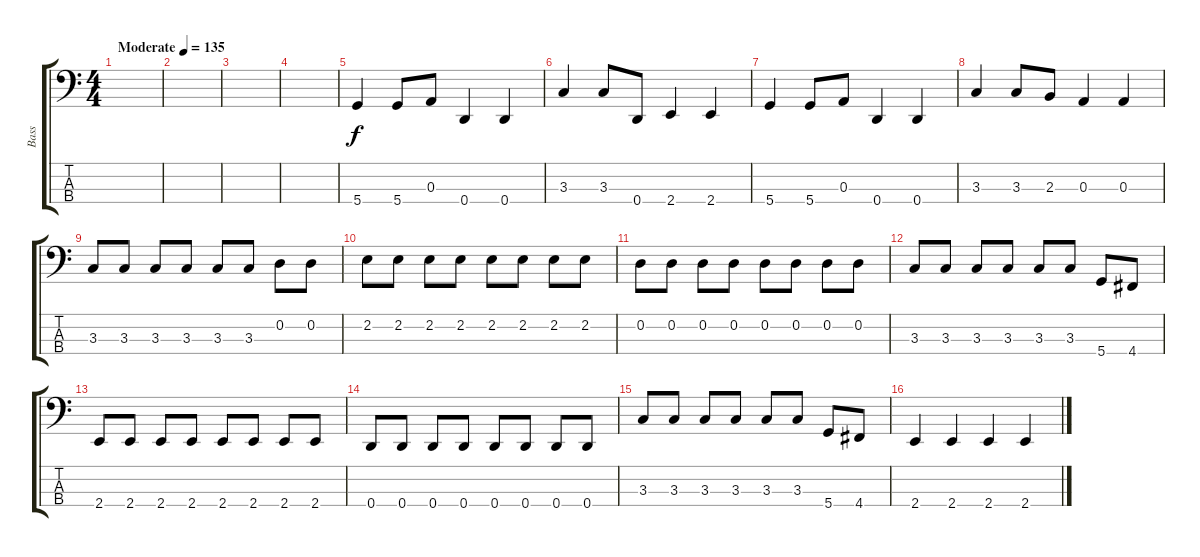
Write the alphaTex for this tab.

\track ("Bass" "Bass") {instrument electricbassfinger}
\staff {score tabs}
\tuning (G2 D2 A1 D1) {hide}
\ts (4 4)
\tempo (135 "Moderate")
\clef f4
\ks c
|
|
|
|
5.4.4 5.4.8 0.3.8 0.4.4 0.4.4 |
3.3.4 3.3.8 0.4.8 2.4.4 2.4.4 |
5.4.4 5.4.8 0.3.8 0.4.4 0.4.4 |
3.3.4 3.3.8 2.3.8 0.3.4 0.3.4 |
3.3.8 3.3.8 3.3.8 3.3.8 3.3.8 3.3.8 0.2.8 0.2.8 |
2.2.8 2.2.8 2.2.8 2.2.8 2.2.8 2.2.8 2.2.8 2.2.8 |
0.2.8 0.2.8 0.2.8 0.2.8 0.2.8 0.2.8 0.2.8 0.2.8 |
3.3.8 3.3.8 3.3.8 3.3.8 3.3.8 3.3.8 5.4.8 4.4.8 |
2.4.8 2.4.8 2.4.8 2.4.8 2.4.8 2.4.8 2.4.8 2.4.8 |
0.4.8 0.4.8 0.4.8 0.4.8 0.4.8 0.4.8 0.4.8 0.4.8 |
3.3.8 3.3.8 3.3.8 3.3.8 3.3.8 3.3.8 5.4.8 4.4.8 |
2.4.4 2.4.4 2.4.4 2.4.4
